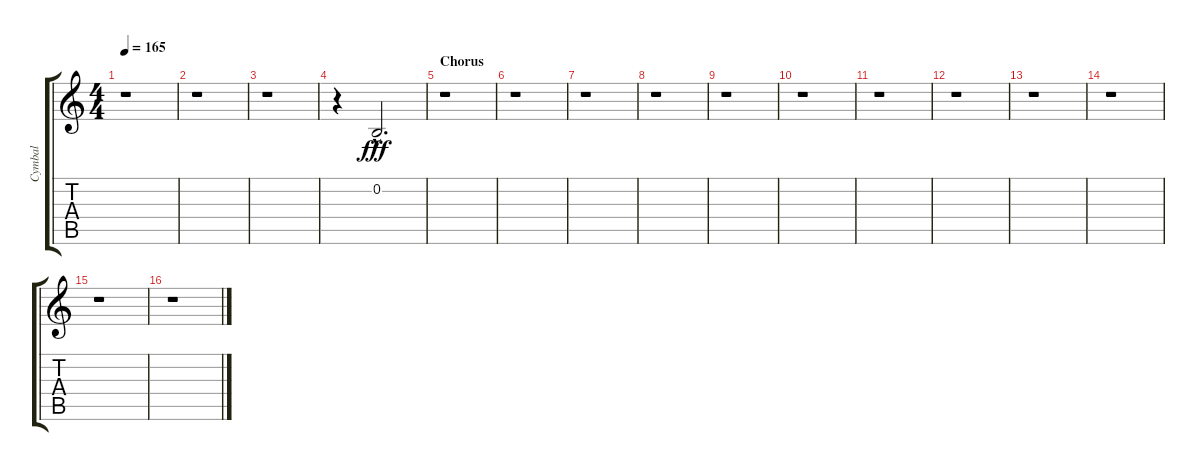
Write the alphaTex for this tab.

\track ("Cymbal" "Cymbal") {instrument reversecymbal}
\staff {score tabs}
\tuning (E4 B3 G3 D3 A2 E2) {hide}
\ts (4 4)
\tempo 165
\clef g2
\ks c
r.1{dy fff} |
r.1 |
r.1 |
r.4 0.2{hac}.2{d} |
\section ("" "Chorus")
r.1 |
r.1 |
r.1 |
r.1 |
r.1 |
r.1 |
r.1 |
r.1 |
r.1 |
r.1 |
r.1 |
r.1
